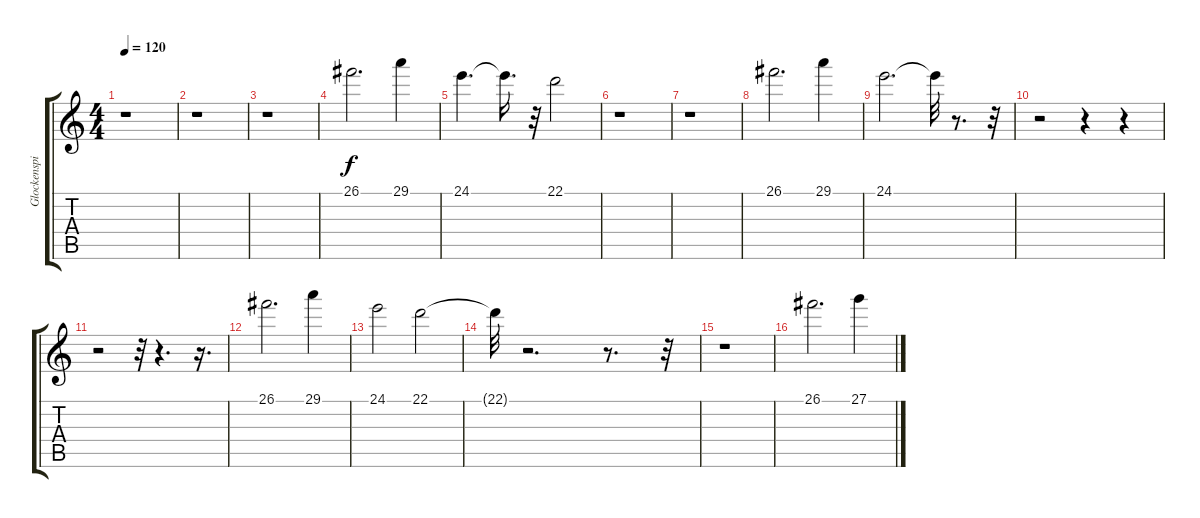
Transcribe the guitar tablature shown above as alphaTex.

\track ("Glockenspiel" "Glockenspi") {instrument glockenspiel}
\staff {score tabs}
\tuning (E4 B3 G3 D3 A2 E2) {hide}
\ts (4 4)
\tempo 120
\clef g2
\ks c
r.1{dy f} |
r.1 |
r.1 |
26.1.2{d} 29.1.4 |
24.1.4{d} 24.1{t}.16{d} r.32 22.1.2 |
r.1 |
r.1 |
26.1.2{d} 29.1.4 |
24.1.2{d} 24.1{t}.32 r.8{d} r.32 |
r.2 r.4 r.4 |
r.2 r.32 r.4{d} r.16{d} |
26.1.2{d} 29.1.4 |
24.1.2 22.1.2 |
22.1{t}.32 r.2{d} r.8{d} r.32 |
r.1 |
26.1.2{d} 27.1.4
